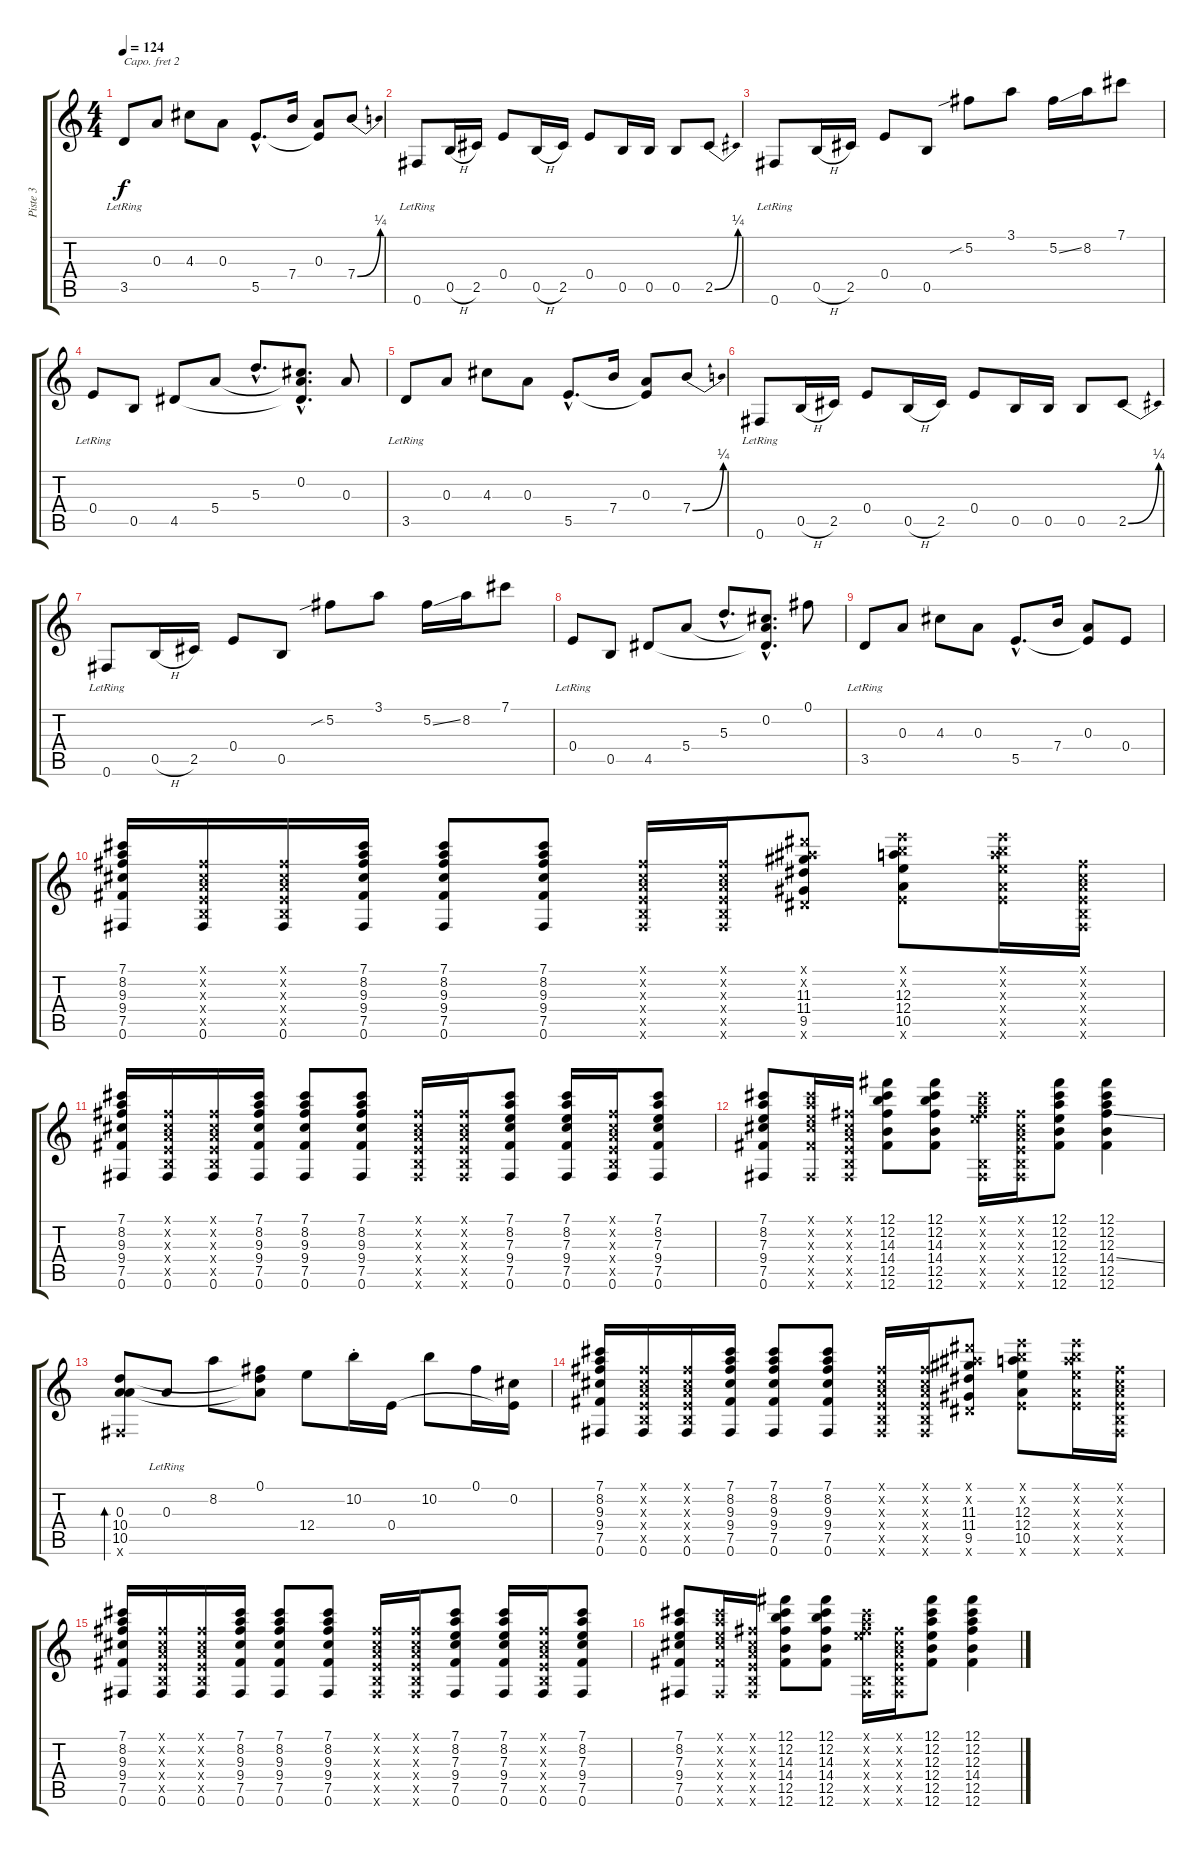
\track ("Piste 3" "Piste 3") {instrument electricguitarclean}
\staff {score tabs}
\capo 2
\tuning (E4 B3 G3 D3 A2 E2) {hide}
\ts (4 4)
\tempo 124
\clef g2
\ks c
3.5{lr}.8{dy f} 0.3.8 4.3.8 0.3.8 5.5{hac}.8{d} 7.4.16 (0.3 5.5{t}).8 7.4{be (bend 0 0 60 1)}.8 |
0.6{lr}.8 0.5{h}.16 2.5.16 0.4.8 0.5{h}.16 2.5.16 0.4.8 0.5.16 0.5.16 0.5.8 2.5{be (bend 0 0 60 1)}.8 |
0.6{lr}.8 0.5{h}.16 2.5.16 0.4.8 0.5.8 5.2{sib}.8 3.1.8 5.2{ss}.16 8.2.16 7.1.8 |
0.4{lr}.8 0.5.8 4.5.8 5.4.8 5.3{hac}.8{d} (0.2{hac} 5.4{hac t} 4.5{hac t}).8{d} 0.3.8 |
3.5{lr}.8 0.3.8 4.3.8 0.3.8 5.5{hac}.8{d} 7.4.16 (0.3 5.5{t}).8 7.4{be (bend 0 0 60 1)}.8 |
0.6{lr}.8 0.5{h}.16 2.5.16 0.4.8 0.5{h}.16 2.5.16 0.4.8 0.5.16 0.5.16 0.5.8 2.5{be (bend 0 0 60 1)}.8 |
0.6{lr}.8 0.5{h}.16 2.5.16 0.4.8 0.5.8 5.2{sib}.8 3.1.8 5.2{ss}.16 8.2.16 7.1.8 |
0.4{lr}.8 0.5.8 4.5.8 5.4.8 5.3{hac}.8{d} (0.2{hac} 5.4{hac t} 4.5{hac t}).8{d} 0.1.8 |
3.5{lr}.8 0.3.8 4.3.8 0.3.8 5.5{hac}.8{d} 7.4.16 (0.3 5.5{t}).8 0.4.8 |
(7.1 8.2 9.3 9.4 7.5 0.6).16 (0.1{x} 0.2{x} 0.3{x} 0.4{x} 0.5{x} 0.6).16 (0.1{x} 0.2{x} 0.3{x} 0.4{x} 0.5{x} 0.6).16 (7.1 8.2 9.3 9.4 7.5 0.6).16 (7.1 8.2 9.3 9.4 7.5 0.6).8 (7.1 8.2 9.3 9.4 7.5 0.6).8 (0.1{x} 0.2{x} 0.3{x} 0.4{x} 0.5{x} 0.6{x}).16 (0.1{x} 0.2{x} 0.3{x} 0.4{x} 0.5{x} 0.6{x}).16 (9.1{x} 9.2{x} 11.3 11.4 9.5 9.6{x}).8 (10.1{x} 10.2{x} 12.3 12.4 10.5 10.6{x}).8 (10.1{x} 10.2{x} 12.3{x} 12.4{x} 10.5{x} 10.6{x}).16 (0.1{x} 0.2{x} 0.3{x} 0.4{x} 0.5{x} 0.6{x}).16 |
(7.1 8.2 9.3 9.4 7.5 0.6).16 (0.1{x} 0.2{x} 0.3{x} 0.4{x} 0.5{x} 0.6).16 (0.1{x} 0.2{x} 0.3{x} 0.4{x} 0.5{x} 0.6).16 (7.1 8.2 9.3 9.4 7.5 0.6).16 (7.1 8.2 9.3 9.4 7.5 0.6).8 (7.1 8.2 9.3 9.4 7.5 0.6).8 (0.1{x} 0.2{x} 0.3{x} 0.4{x} 0.5{x} 0.6{x}).16 (0.1{x} 0.2{x} 0.3{x} 0.4{x} 0.5{x} 0.6{x}).16 (7.1 8.2 7.3 9.4 7.5 0.6).8 (7.1 8.2 7.3 9.4 7.5 0.6).16 (0.1{x} 0.2{x} 0.3{x} 0.4{x} 0.5{x} 0.6).16 (7.1 8.2 7.3 9.4 7.5 0.6).8 |
(7.1 8.2 7.3 9.4 7.5 0.6).8 (7.1{x} 8.2{x} 7.3{x} 9.4{x} 7.5{x} 0.6{x}).16 (0.1{x} 0.2{x} 0.3{x} 0.4{x} 0.5{x} 0.6{x}).16 (12.1 12.2 14.3 14.4 12.5 12.6).8 (12.1 12.2 14.3 14.4 12.5 12.6).8 (0.1{x} 12.2{x} 12.3{x} 12.4{x} 0.5{x} 0.6{x}).16 (0.1{x} 0.2{x} 0.3{x} 0.4{x} 0.5{x} 0.6{x}).16 (12.1 12.2 12.3 12.4 12.5 12.6).8 (12.1 12.2 12.3 14.4{ss} 12.5 12.6).4 |
(0.3 10.4 10.5 0.6{x}).8{bd 240} 0.3{lr}.8 8.2.8 (0.1 10.4{t} 10.5{t}).8 12.4.8 10.2{st}.16 0.4.16 10.2.8 0.1.16 (0.2 0.4{t}).16 |
(7.1 8.2 9.3 9.4 7.5 0.6).16 (0.1{x} 0.2{x} 0.3{x} 0.4{x} 0.5{x} 0.6).16 (0.1{x} 0.2{x} 0.3{x} 0.4{x} 0.5{x} 0.6).16 (7.1 8.2 9.3 9.4 7.5 0.6).16 (7.1 8.2 9.3 9.4 7.5 0.6).8 (7.1 8.2 9.3 9.4 7.5 0.6).8 (0.1{x} 0.2{x} 0.3{x} 0.4{x} 0.5{x} 0.6{x}).16 (0.1{x} 0.2{x} 0.3{x} 0.4{x} 0.5{x} 0.6{x}).16 (9.1{x} 9.2{x} 11.3 11.4 9.5 9.6{x}).8 (10.1{x} 10.2{x} 12.3 12.4 10.5 10.6{x}).8 (10.1{x} 10.2{x} 12.3{x} 12.4{x} 10.5{x} 10.6{x}).16 (0.1{x} 0.2{x} 0.3{x} 0.4{x} 0.5{x} 0.6{x}).16 |
(7.1 8.2 9.3 9.4 7.5 0.6).16 (0.1{x} 0.2{x} 0.3{x} 0.4{x} 0.5{x} 0.6).16 (0.1{x} 0.2{x} 0.3{x} 0.4{x} 0.5{x} 0.6).16 (7.1 8.2 9.3 9.4 7.5 0.6).16 (7.1 8.2 9.3 9.4 7.5 0.6).8 (7.1 8.2 9.3 9.4 7.5 0.6).8 (0.1{x} 0.2{x} 0.3{x} 0.4{x} 0.5{x} 0.6{x}).16 (0.1{x} 0.2{x} 0.3{x} 0.4{x} 0.5{x} 0.6{x}).16 (7.1 8.2 7.3 9.4 7.5 0.6).8 (7.1 8.2 7.3 9.4 7.5 0.6).16 (0.1{x} 0.2{x} 0.3{x} 0.4{x} 0.5{x} 0.6).16 (7.1 8.2 7.3 9.4 7.5 0.6).8 |
(7.1 8.2 7.3 9.4 7.5 0.6).8 (7.1{x} 8.2{x} 7.3{x} 9.4{x} 7.5{x} 0.6{x}).16 (0.1{x} 0.2{x} 0.3{x} 0.4{x} 0.5{x} 0.6{x}).16 (12.1 12.2 14.3 14.4 12.5 12.6).8 (12.1 12.2 14.3 14.4 12.5 12.6).8 (0.1{x} 12.2{x} 12.3{x} 12.4{x} 0.5{x} 0.6{x}).16 (0.1{x} 0.2{x} 0.3{x} 0.4{x} 0.5{x} 0.6{x}).16 (12.1 12.2 12.3 12.4 12.5 12.6).8 (12.1 12.2 12.3 14.4{ss} 12.5 12.6).4
